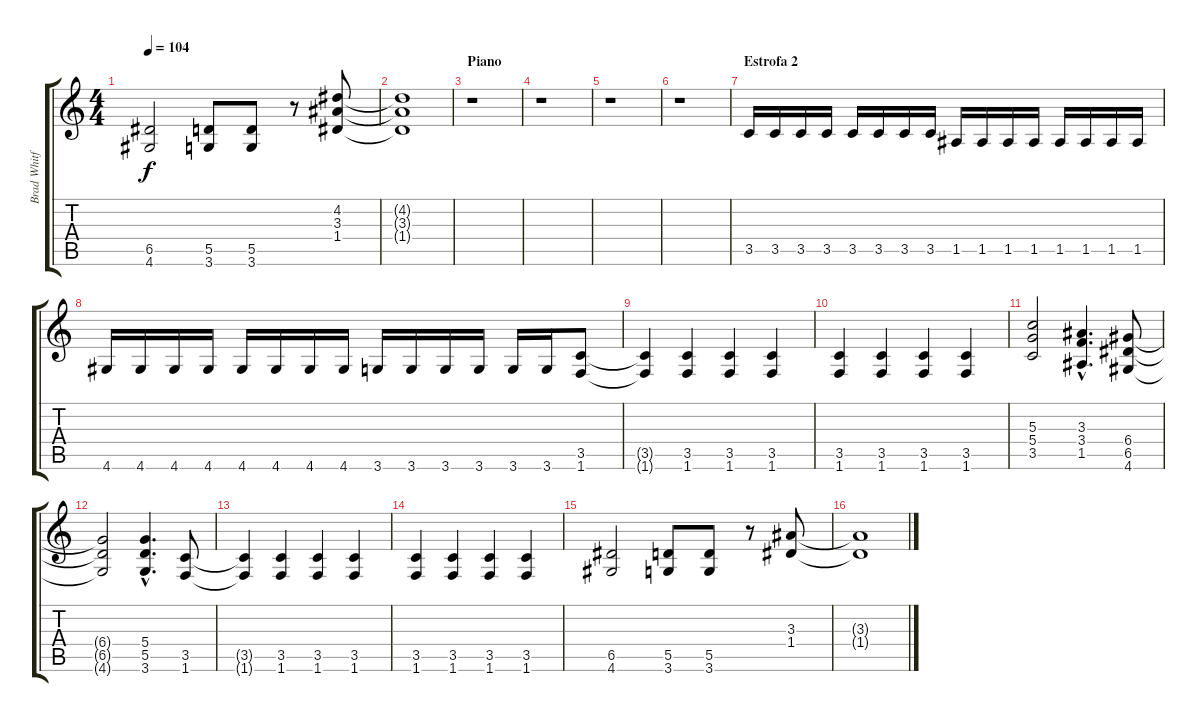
\track ("Brad Whitford" "Brad Whitf") {instrument distortionguitar}
\staff {score tabs}
\tuning (E4 B3 G3 D3 A2 E2) {hide}
\ts (4 4)
\tempo 104
\clef g2
\ks c
(6.5{t} 4.6{t}).2{dy f} (5.5 3.6).8 (5.5 3.6).8 r.8 (4.2 3.3 1.4).8 |
(4.2{t} 3.3{t} 1.4{t}).1 |
\section ("" "Piano")
r.1 |
r.1 |
r.1 |
r.1 |
\section ("" "Estrofa 2")
3.5.16{volume 8} 3.5.16 3.5.16 3.5.16 3.5.16 3.5.16 3.5.16 3.5.16 1.5.16 1.5.16 1.5.16 1.5.16 1.5.16 1.5.16 1.5.16 1.5.16 |
4.6.16 4.6.16 4.6.16 4.6.16 4.6.16 4.6.16 4.6.16 4.6.16 3.6.16 3.6.16 3.6.16 3.6.16 3.6.16 3.6.16 (3.5 1.6).8 |
(3.5{t} 1.6{t}).4 (3.5 1.6).4 (3.5 1.6).4 (3.5 1.6).4 |
(3.5 1.6).4 (3.5 1.6).4 (3.5 1.6).4 (3.5 1.6).4 |
(5.3 5.4 3.5).2 (3.3{hac} 3.4{hac} 1.5{hac}).4{d} (6.4 6.5 4.6).8 |
(6.4{t} 6.5{t} 4.6{t}).2 (5.4{hac} 5.5{hac} 3.6{hac}).4{d} (3.5 1.6).8 |
(3.5{t} 1.6{t}).4 (3.5 1.6).4 (3.5 1.6).4 (3.5 1.6).4 |
(3.5 1.6).4 (3.5 1.6).4 (3.5 1.6).4 (3.5 1.6).4 |
(6.5 4.6).2 (5.5 3.6).8 (5.5 3.6).8 r.8 (3.3 1.4).8 |
(3.3{t} 1.4{t}).1
